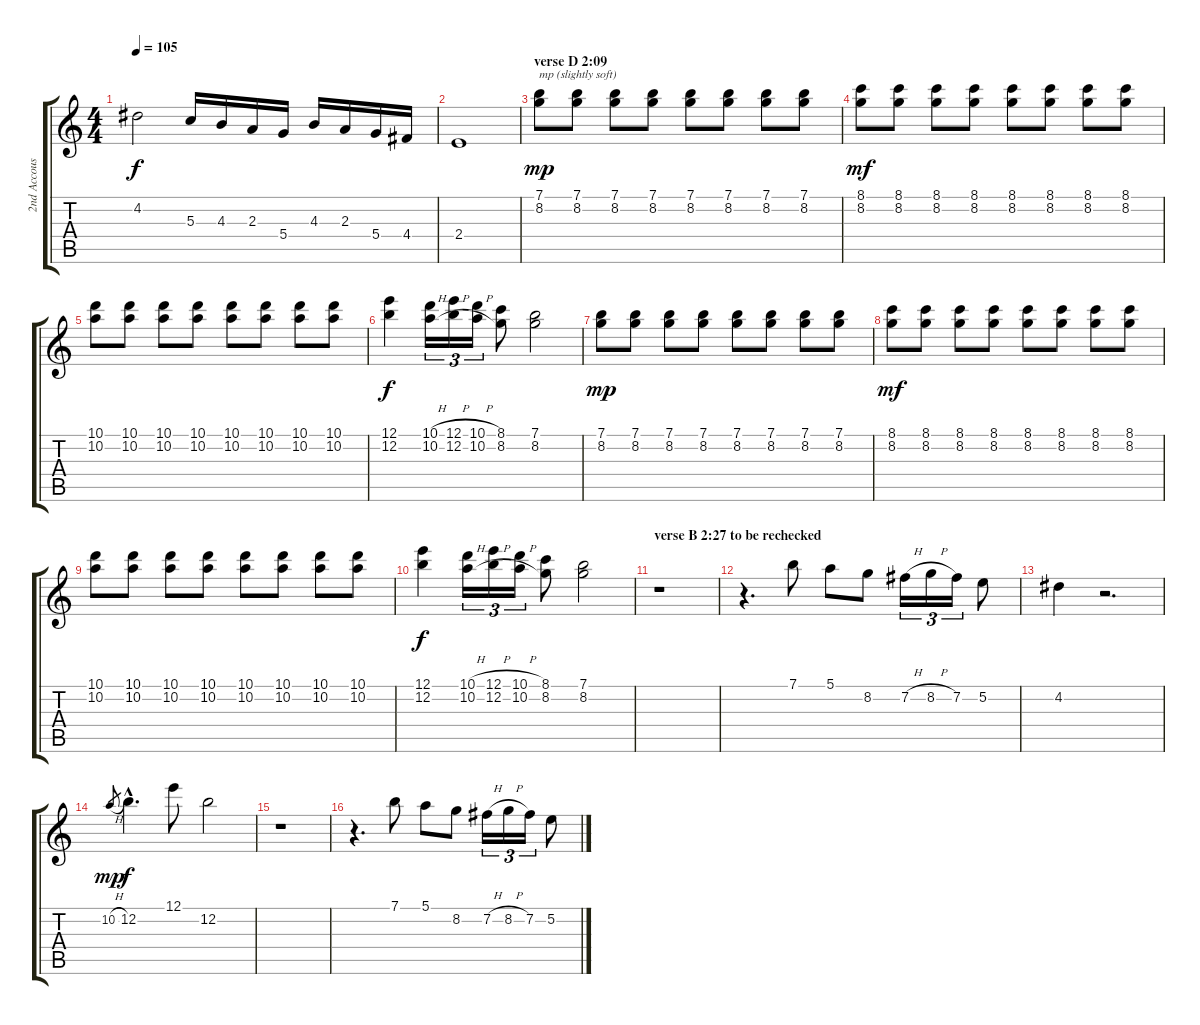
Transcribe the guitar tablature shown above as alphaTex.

\track ("2nd Accoustic Guitar" "2nd Accous") {instrument acousticguitarsteel}
\staff {score tabs}
\tuning (E4 B3 G3 D3 A2 E2) {hide}
\ts (4 4)
\tempo 105
\clef g2
\ks c
4.2.2{dy f} 5.3.16 4.3.16 2.3.16 5.4.16 4.3.16 2.3.16 5.4.16 4.4.16 |
2.4.1 |
\section ("" "verse D 2:09")
(7.1 8.2).8{txt "mp (slightly soft)" dy mp} (7.1 8.2).8 (7.1 8.2).8 (7.1 8.2).8 (7.1 8.2).8 (7.1 8.2).8 (7.1 8.2).8 (7.1 8.2).8 |
(8.1 8.2).8{dy mf} (8.1 8.2).8 (8.1 8.2).8 (8.1 8.2).8 (8.1 8.2).8 (8.1 8.2).8 (8.1 8.2).8 (8.1 8.2).8 |
(10.1 10.2).8 (10.1 10.2).8 (10.1 10.2).8 (10.1 10.2).8 (10.1 10.2).8 (10.1 10.2).8 (10.1 10.2).8 (10.1 10.2).8 |
(12.1 12.2).4{dy f} (10.1{h} 10.2{h}).16{tu (3 2)} (12.1{h} 12.2{h}).16{tu (3 2)} (10.1{h} 10.2{h}).16{tu (3 2)} (8.1 8.2).8 (7.1 8.2).2 |
(7.1 8.2).8{dy mp} (7.1 8.2).8 (7.1 8.2).8 (7.1 8.2).8 (7.1 8.2).8 (7.1 8.2).8 (7.1 8.2).8 (7.1 8.2).8 |
(8.1 8.2).8{dy mf} (8.1 8.2).8 (8.1 8.2).8 (8.1 8.2).8 (8.1 8.2).8 (8.1 8.2).8 (8.1 8.2).8 (8.1 8.2).8 |
(10.1 10.2).8 (10.1 10.2).8 (10.1 10.2).8 (10.1 10.2).8 (10.1 10.2).8 (10.1 10.2).8 (10.1 10.2).8 (10.1 10.2).8 |
(12.1 12.2).4{dy f} (10.1{h} 10.2{h}).16{tu (3 2)} (12.1{h} 12.2{h}).16{tu (3 2)} (10.1{h} 10.2{h}).16{tu (3 2)} (8.1 8.2).8 (7.1 8.2).2 |
\section ("" "verse B 2:27 to be rechecked")
r.1 |
r.4{d} 7.1.8 5.1.8 8.2.8 7.2{h}.16{tu (3 2)} 8.2{h}.16{tu (3 2)} 7.2.16{tu (3 2)} 5.2.8 |
4.2.4 r.2{d} |
10.2{h}.8{gr dy mp} 12.2{hac}.4{d dy f} 12.1.8 12.2.2 |
r.1 |
r.4{d} 7.1.8 5.1.8 8.2.8 7.2{h}.16{tu (3 2)} 8.2{h}.16{tu (3 2)} 7.2.16{tu (3 2)} 5.2.8
